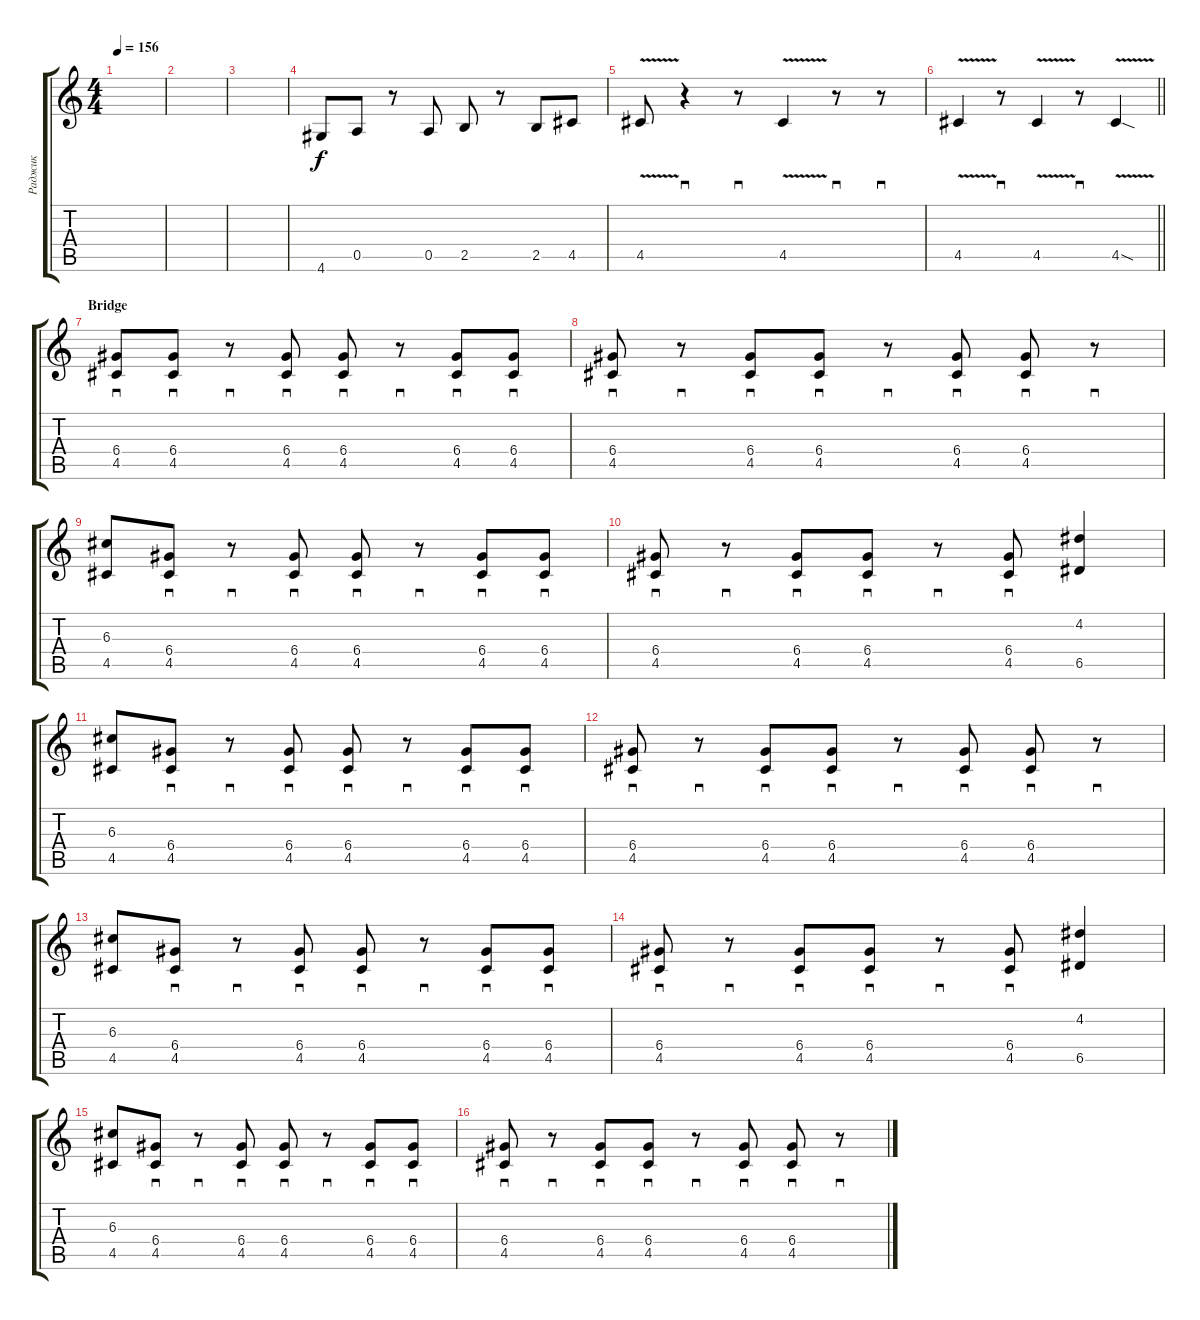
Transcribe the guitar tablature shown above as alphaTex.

\track ("Раджик" "Раджик") {instrument distortionguitar}
\staff {score tabs}
\tuning (E4 B3 G3 D3 A2 E2) {hide}
\ts (4 4)
\tempo 156
\clef g2
\ks c
|
|
|
4.6.8 0.5.8 r.8 0.5.8 2.5.8 r.8 2.5.8 4.5.8 |
4.5{v}.8 r.4{sd} r.8{sd} 4.5{v}.4 r.8{sd} r.8{sd} |
\barLineRight lightlight
4.5{v}.4 r.8{sd} 4.5{v}.4 r.8{sd} 4.5{v sod}.4 |
\section ("" "Bridge")
(6.4 4.5).8{sd} (6.4 4.5).8{sd} r.8{sd} (6.4 4.5).8{sd} (6.4 4.5).8{sd} r.8{sd} (6.4 4.5).8{sd} (6.4 4.5).8{sd} |
(6.4 4.5).8{sd} r.8{sd} (6.4 4.5).8{sd} (6.4 4.5).8{sd} r.8{sd} (6.4 4.5).8{sd} (6.4 4.5).8{sd} r.8{sd} |
(6.3 4.5).8 (6.4 4.5).8{sd} r.8{sd} (6.4 4.5).8{sd} (6.4 4.5).8{sd} r.8{sd} (6.4 4.5).8{sd} (6.4 4.5).8{sd} |
(6.4 4.5).8{sd} r.8{sd} (6.4 4.5).8{sd} (6.4 4.5).8{sd} r.8{sd} (6.4 4.5).8{sd} (4.2 6.5).4 |
(6.3 4.5).8 (6.4 4.5).8{sd} r.8{sd} (6.4 4.5).8{sd} (6.4 4.5).8{sd} r.8{sd} (6.4 4.5).8{sd} (6.4 4.5).8{sd} |
(6.4 4.5).8{sd} r.8{sd} (6.4 4.5).8{sd} (6.4 4.5).8{sd} r.8{sd} (6.4 4.5).8{sd} (6.4 4.5).8{sd} r.8{sd} |
(6.3 4.5).8 (6.4 4.5).8{sd} r.8{sd} (6.4 4.5).8{sd} (6.4 4.5).8{sd} r.8{sd} (6.4 4.5).8{sd} (6.4 4.5).8{sd} |
(6.4 4.5).8{sd} r.8{sd} (6.4 4.5).8{sd} (6.4 4.5).8{sd} r.8{sd} (6.4 4.5).8{sd} (4.2 6.5).4 |
(6.3 4.5).8 (6.4 4.5).8{sd} r.8{sd} (6.4 4.5).8{sd} (6.4 4.5).8{sd} r.8{sd} (6.4 4.5).8{sd} (6.4 4.5).8{sd} |
(6.4 4.5).8{sd} r.8{sd} (6.4 4.5).8{sd} (6.4 4.5).8{sd} r.8{sd} (6.4 4.5).8{sd} (6.4 4.5).8{sd} r.8{sd}
